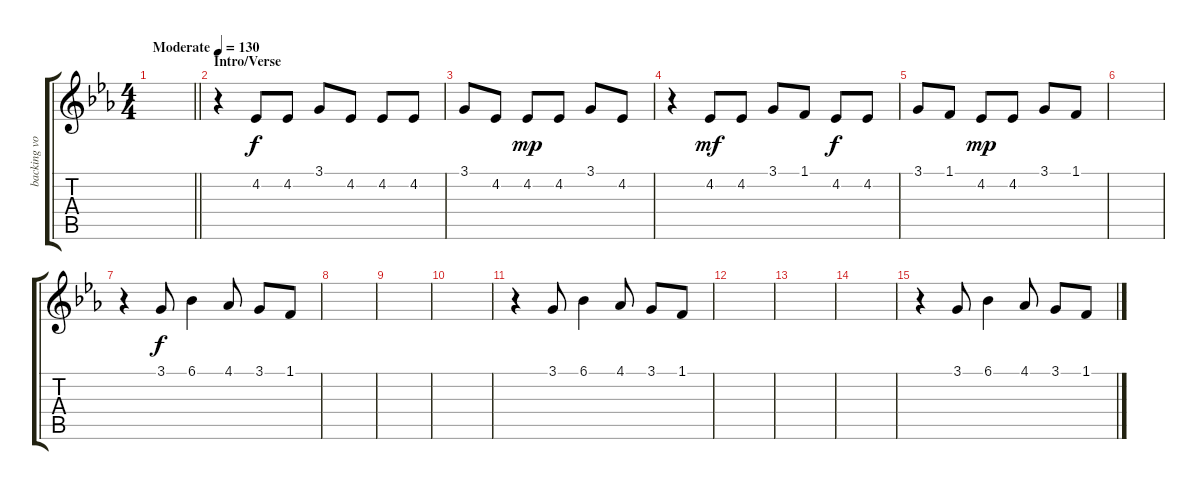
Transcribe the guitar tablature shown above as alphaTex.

\track ("backing vocal" "backing vo") {instrument lead1square}
\staff {score tabs}
\tuning (E4 B3 G3 D3 A2 E2) {hide}
\ts (4 4)
\tempo (130 "Moderate")
\clef g2
\barLineRight lightlight
\ks eb
|
\section ("" "Intro/Verse")
r.4 4.2.8 4.2.8 3.1.8 4.2.8 4.2.8{dy f} 4.2.8 |
3.1.8 4.2.8 4.2.8{dy mp} 4.2.8 3.1.8 4.2.8 |
r.4 4.2.8{dy mf} 4.2.8 3.1.8 1.1.8 4.2.8{dy f} 4.2.8 |
3.1.8 1.1.8 4.2.8{dy mp} 4.2.8 3.1.8 1.1.8 |
|
r.4 3.1.8{dy f} 6.1.4 4.1.8 3.1.8 1.1.8 |
|
|
|
r.4 3.1.8 6.1.4 4.1.8 3.1.8 1.1.8 |
|
|
|
r.4 3.1.8 6.1.4 4.1.8 3.1.8 1.1.8
